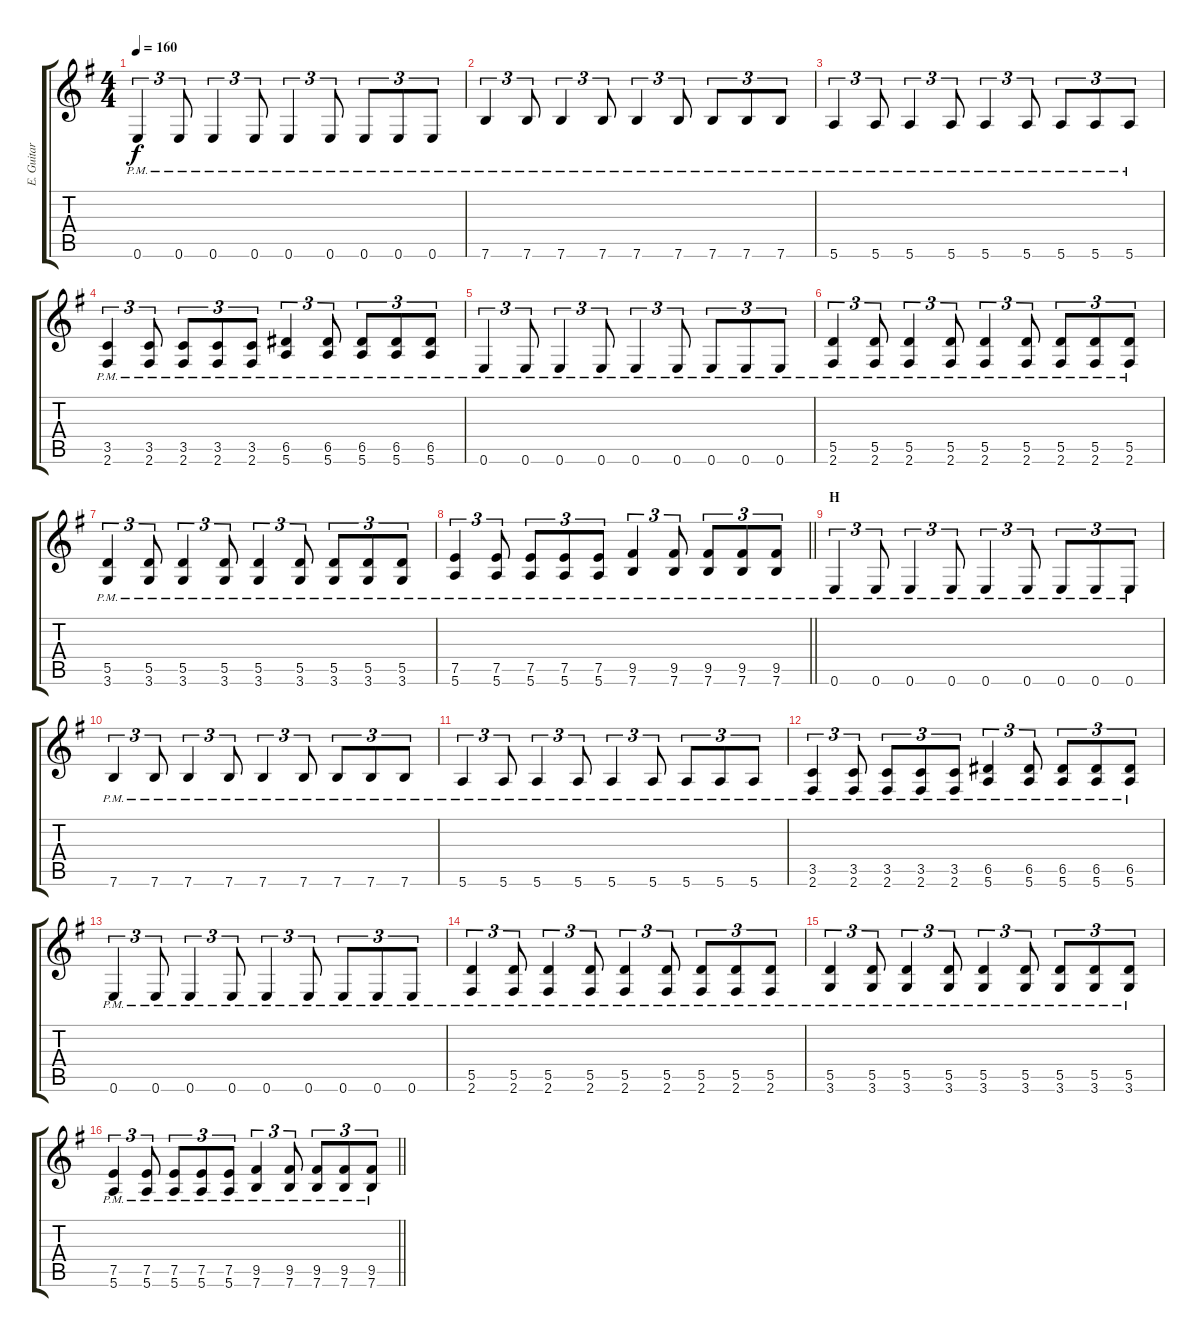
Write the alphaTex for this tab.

\track ("E. Guitar V" "E. Guitar ") {instrument overdrivenguitar}
\staff {score tabs}
\tuning (E4 B3 G3 D3 A2 E2) {hide}
\ts (4 4)
\tempo 160
\clef g2
\ks eminor
0.6{pm}.4{tu (3 2) dy f} 0.6{pm}.8{tu (3 2)} 0.6{pm}.4{tu (3 2)} 0.6{pm}.8{tu (3 2)} 0.6{pm}.4{tu (3 2)} 0.6{pm}.8{tu (3 2)} 0.6{pm}.8{tu (3 2)} 0.6{pm}.8{tu (3 2)} 0.6{pm}.8{tu (3 2)} |
7.6{pm}.4{tu (3 2)} 7.6{pm}.8{tu (3 2)} 7.6{pm}.4{tu (3 2)} 7.6{pm}.8{tu (3 2)} 7.6{pm}.4{tu (3 2)} 7.6{pm}.8{tu (3 2)} 7.6{pm}.8{tu (3 2)} 7.6{pm}.8{tu (3 2)} 7.6{pm}.8{tu (3 2)} |
5.6{pm}.4{tu (3 2)} 5.6{pm}.8{tu (3 2)} 5.6{pm}.4{tu (3 2)} 5.6{pm}.8{tu (3 2)} 5.6{pm}.4{tu (3 2)} 5.6{pm}.8{tu (3 2)} 5.6{pm}.8{tu (3 2)} 5.6{pm}.8{tu (3 2)} 5.6{pm}.8{tu (3 2)} |
(3.5{pm} 2.6{pm}).4{tu (3 2)} (3.5{pm} 2.6{pm}).8{tu (3 2)} (3.5{pm} 2.6{pm}).8{tu (3 2)} (3.5{pm} 2.6{pm}).8{tu (3 2)} (3.5{pm} 2.6{pm}).8{tu (3 2)} (6.5{pm} 5.6{pm}).4{tu (3 2)} (6.5{pm} 5.6{pm}).8{tu (3 2)} (6.5{pm} 5.6{pm}).8{tu (3 2)} (6.5{pm} 5.6{pm}).8{tu (3 2)} (6.5{pm} 5.6{pm}).8{tu (3 2)} |
0.6{pm}.4{tu (3 2)} 0.6{pm}.8{tu (3 2)} 0.6{pm}.4{tu (3 2)} 0.6{pm}.8{tu (3 2)} 0.6{pm}.4{tu (3 2)} 0.6{pm}.8{tu (3 2)} 0.6{pm}.8{tu (3 2)} 0.6{pm}.8{tu (3 2)} 0.6{pm}.8{tu (3 2)} |
(5.5{pm} 2.6{pm}).4{tu (3 2)} (5.5{pm} 2.6{pm}).8{tu (3 2)} (5.5{pm} 2.6{pm}).4{tu (3 2)} (5.5{pm} 2.6{pm}).8{tu (3 2)} (5.5{pm} 2.6{pm}).4{tu (3 2)} (5.5{pm} 2.6{pm}).8{tu (3 2)} (5.5{pm} 2.6{pm}).8{tu (3 2)} (5.5{pm} 2.6{pm}).8{tu (3 2)} (5.5{pm} 2.6{pm}).8{tu (3 2)} |
(5.5{pm} 3.6{pm}).4{tu (3 2)} (5.5{pm} 3.6{pm}).8{tu (3 2)} (5.5{pm} 3.6{pm}).4{tu (3 2)} (5.5{pm} 3.6{pm}).8{tu (3 2)} (5.5{pm} 3.6{pm}).4{tu (3 2)} (5.5{pm} 3.6{pm}).8{tu (3 2)} (5.5{pm} 3.6{pm}).8{tu (3 2)} (5.5{pm} 3.6{pm}).8{tu (3 2)} (5.5{pm} 3.6{pm}).8{tu (3 2)} |
\barLineRight lightlight
(7.5{pm} 5.6{pm}).4{tu (3 2)} (7.5{pm} 5.6{pm}).8{tu (3 2)} (7.5{pm} 5.6{pm}).8{tu (3 2)} (7.5{pm} 5.6{pm}).8{tu (3 2)} (7.5{pm} 5.6{pm}).8{tu (3 2)} (9.5{pm} 7.6{pm}).4{tu (3 2)} (9.5{pm} 7.6{pm}).8{tu (3 2)} (9.5{pm} 7.6{pm}).8{tu (3 2)} (9.5{pm} 7.6{pm}).8{tu (3 2)} (9.5{pm} 7.6{pm}).8{tu (3 2)} |
\section ("" "H")
0.6{pm}.4{tu (3 2)} 0.6{pm}.8{tu (3 2)} 0.6{pm}.4{tu (3 2)} 0.6{pm}.8{tu (3 2)} 0.6{pm}.4{tu (3 2)} 0.6{pm}.8{tu (3 2)} 0.6{pm}.8{tu (3 2)} 0.6{pm}.8{tu (3 2)} 0.6{pm}.8{tu (3 2)} |
7.6{pm}.4{tu (3 2)} 7.6{pm}.8{tu (3 2)} 7.6{pm}.4{tu (3 2)} 7.6{pm}.8{tu (3 2)} 7.6{pm}.4{tu (3 2)} 7.6{pm}.8{tu (3 2)} 7.6{pm}.8{tu (3 2)} 7.6{pm}.8{tu (3 2)} 7.6{pm}.8{tu (3 2)} |
5.6{pm}.4{tu (3 2)} 5.6{pm}.8{tu (3 2)} 5.6{pm}.4{tu (3 2)} 5.6{pm}.8{tu (3 2)} 5.6{pm}.4{tu (3 2)} 5.6{pm}.8{tu (3 2)} 5.6{pm}.8{tu (3 2)} 5.6{pm}.8{tu (3 2)} 5.6{pm}.8{tu (3 2)} |
(3.5{pm} 2.6{pm}).4{tu (3 2)} (3.5{pm} 2.6{pm}).8{tu (3 2)} (3.5{pm} 2.6{pm}).8{tu (3 2)} (3.5{pm} 2.6{pm}).8{tu (3 2)} (3.5{pm} 2.6{pm}).8{tu (3 2)} (6.5{pm} 5.6{pm}).4{tu (3 2)} (6.5{pm} 5.6{pm}).8{tu (3 2)} (6.5{pm} 5.6{pm}).8{tu (3 2)} (6.5{pm} 5.6{pm}).8{tu (3 2)} (6.5{pm} 5.6{pm}).8{tu (3 2)} |
0.6{pm}.4{tu (3 2)} 0.6{pm}.8{tu (3 2)} 0.6{pm}.4{tu (3 2)} 0.6{pm}.8{tu (3 2)} 0.6{pm}.4{tu (3 2)} 0.6{pm}.8{tu (3 2)} 0.6{pm}.8{tu (3 2)} 0.6{pm}.8{tu (3 2)} 0.6{pm}.8{tu (3 2)} |
(5.5{pm} 2.6{pm}).4{tu (3 2)} (5.5{pm} 2.6{pm}).8{tu (3 2)} (5.5{pm} 2.6{pm}).4{tu (3 2)} (5.5{pm} 2.6{pm}).8{tu (3 2)} (5.5{pm} 2.6{pm}).4{tu (3 2)} (5.5{pm} 2.6{pm}).8{tu (3 2)} (5.5{pm} 2.6{pm}).8{tu (3 2)} (5.5{pm} 2.6{pm}).8{tu (3 2)} (5.5{pm} 2.6{pm}).8{tu (3 2)} |
(5.5{pm} 3.6{pm}).4{tu (3 2)} (5.5{pm} 3.6{pm}).8{tu (3 2)} (5.5{pm} 3.6{pm}).4{tu (3 2)} (5.5{pm} 3.6{pm}).8{tu (3 2)} (5.5{pm} 3.6{pm}).4{tu (3 2)} (5.5{pm} 3.6{pm}).8{tu (3 2)} (5.5{pm} 3.6{pm}).8{tu (3 2)} (5.5{pm} 3.6{pm}).8{tu (3 2)} (5.5{pm} 3.6{pm}).8{tu (3 2)} |
\barLineRight lightlight
(7.5{pm} 5.6{pm}).4{tu (3 2)} (7.5{pm} 5.6{pm}).8{tu (3 2)} (7.5{pm} 5.6{pm}).8{tu (3 2)} (7.5{pm} 5.6{pm}).8{tu (3 2)} (7.5{pm} 5.6{pm}).8{tu (3 2)} (9.5{pm} 7.6{pm}).4{tu (3 2)} (9.5{pm} 7.6{pm}).8{tu (3 2)} (9.5{pm} 7.6{pm}).8{tu (3 2)} (9.5{pm} 7.6{pm}).8{tu (3 2)} (9.5{pm} 7.6{pm}).8{tu (3 2)}
